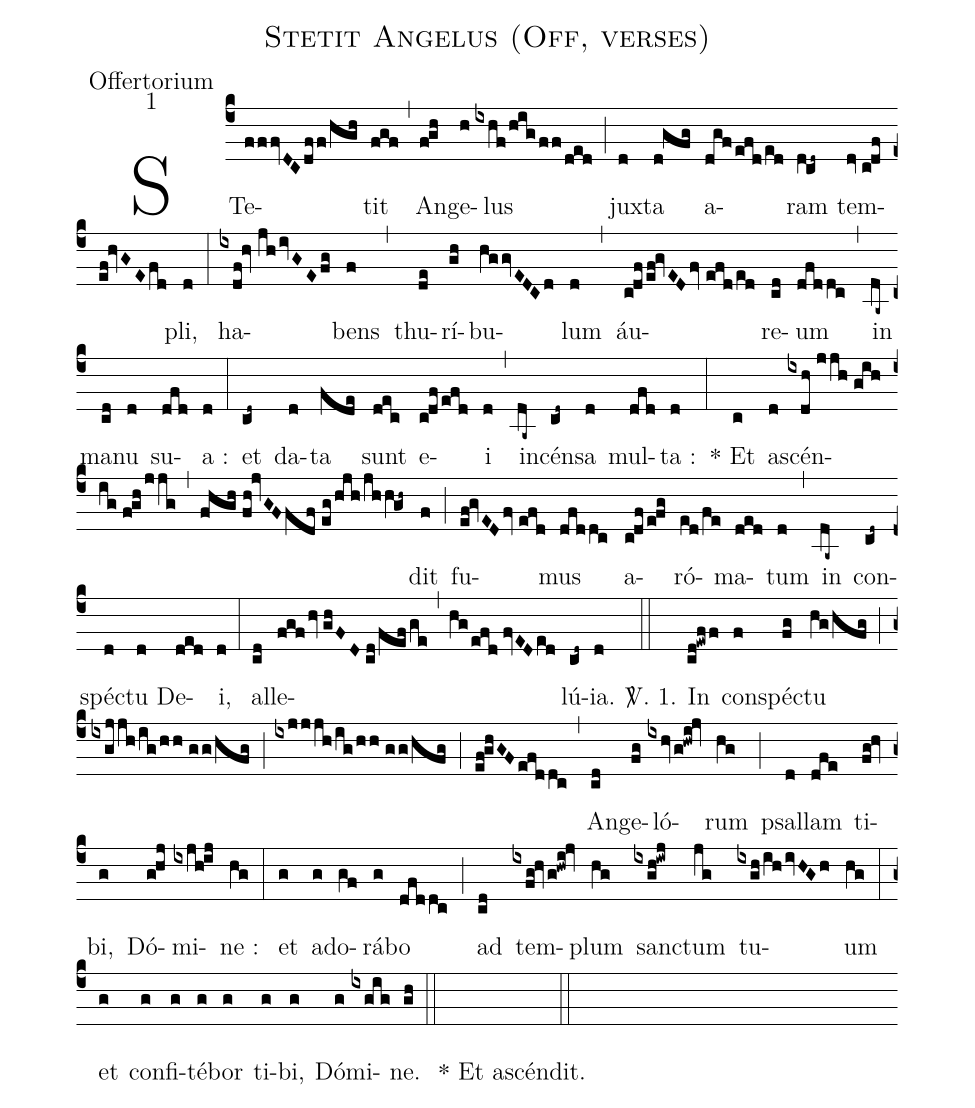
name:Stetit Angelus (Off, verses);
office-part:Offertorium;
mode:1;
%%
(c4) STe(fffvDCdff/hgh)tit(fgf) (,) An(fgh)ge(h)lus(ixhf/higff/ded) (;) jux(d)ta(d!gfg) a(dgfefd/ed)ram(dV!cd~) tem(dv//cdf/ef!hvGEfd)pli,(d) (:) ha(ixdf!hv//jhivGEfg)bens(f) (,) thu(de)rí(gh)bu(hggvEDCd)lum(d) (,) áu(cdf/ef!gvEDfv//efd/ed)re(cd)um(dfddc) (,) in(da~) ma(cd)nu(d) su(dfd)a :(d) (:) et(cd~) da(d)ta(fde) sunt(dec) e(cdf/efd)i(d) (,) in(da~)cén(cd~)sa(d) mul(dfd)ta :(d) (:) * Et(c) a(d)scén(ixdh//jjh//gih/ig//fgh/jjg)(,)(fhgh//fh!jvGFfdf//eg/hjh/jhhV!gh~)dit(f) (;) fu(ef!gvEDfv//efd)mus(dfddc) a(cdf/efg)ró(ed/fe)ma(ded)tum(d) (,) in(da~) con(cd~)spé(d)ctu(d) De(ded)i,(d) (:) al(cd)le(fgfhv//ghFD//cd/fef/ge)(,)(hgefd//fvEDed)lú(cd~){ia}.(d) (::)
<sp>V/</sp>. 1. In(cd!ewff) con(f)spé(fg)ctu(hg/hfg) (;) (ixgjjh/ig/hh//gg/hfg) (;) (ixjjjh/ig/hh//gg/hfg) (;) (ef!ghGFefddc) (,) An(cd)ge(fg)ló(ixhvg!hwi!jv)rum(hg) (;) psal(d)lam(dfe) ti(fg!hv)bi,(g) Dó(ghj)mi(ixjh!ij)ne :(hg) (:) et(g) ad(g)o(gf)rá(g)bo(dfddc) (;) ad(cd) tem(ixfg!hv/g!hwi!jv)plum(hg) san(ixgh!iwj)ctum(jg) tu(ixgh/ihivHGh)um(hg) (:) et(g) con(g)fi(g)té(g)bor(g) ti(g)bi,(g) Dó(g)mi(ixgig)ne.(gh) (::) ()* Et ascéndit.() (::)
